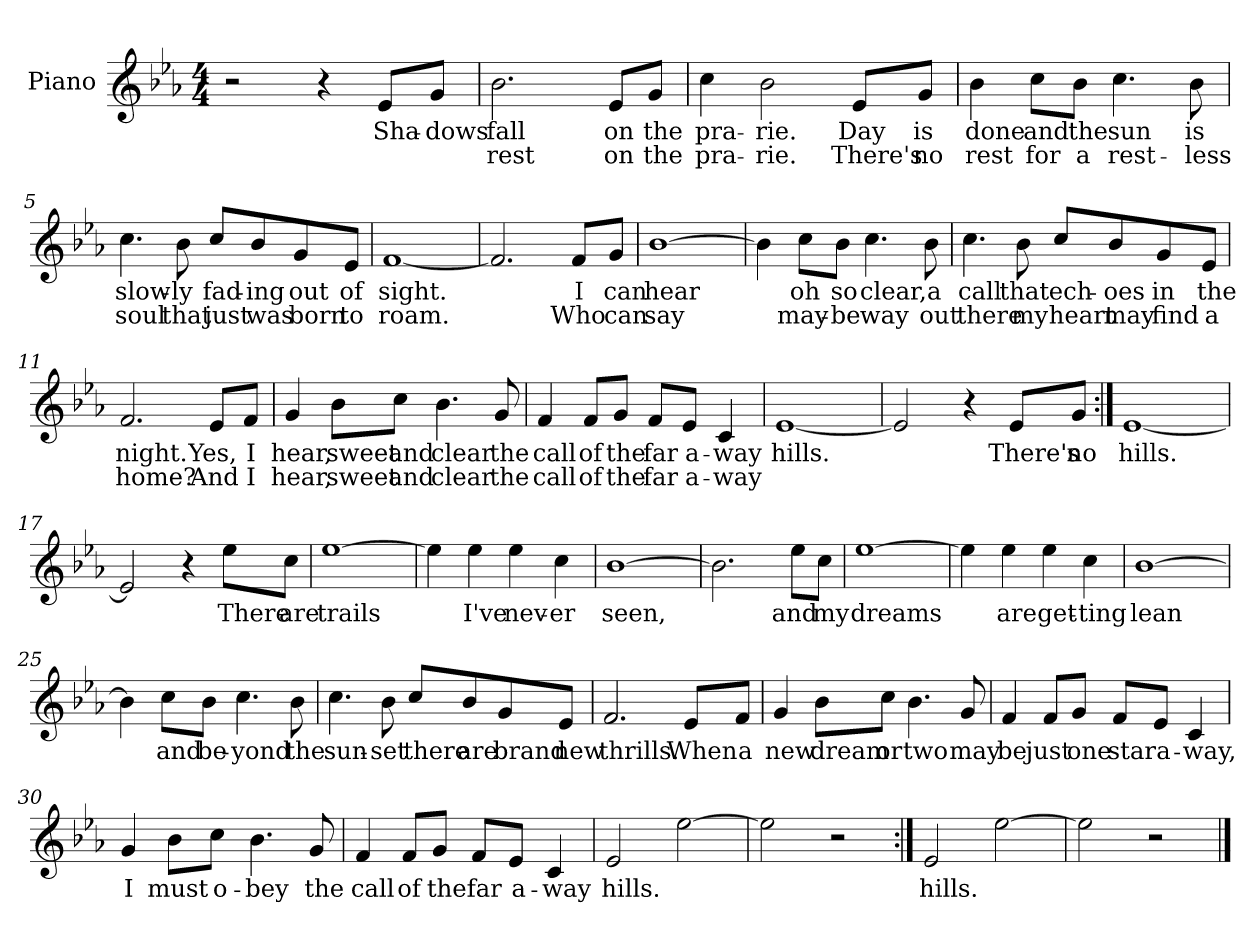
**kern	**text	**text
*part1	*part1	*part1
*staff1	*staff1	*staff1
*I"Piano	*	*
*I'Pno.	*	*
*clefG2	*	*
*k[b-e-a-]	*	*
*E-:	*	*
*M4/4	*	*
=1	=1	=1
2r	.	.
4r	.	.
8e-/L	Sha-	.
8g/J	-dows	.
=2	=2	=2
2.b-\	fall	rest
8e-/L	on	on
8g/J	the	the
=3	=3	=3
4cc\	pra-	pra-
2b-\	-rie.	-rie.
8e-/L	Day	There's
8g/J	is	no
=4	=4	=4
4b-\	done	rest
8cc\L	and	for
8b-\J	the	a
4.cc\	sun	rest-
8b-\	is	-less
!!LO:LB:g=z
=5	=5	=5
4.cc\	slow-	soul
8b-\	-ly	that
8cc/L	fad-	just
8b-/	-ing	was
8g/	out	born
8e-/J	of	to
=6	=6	=6
[1f	sight.	roam.
=7	=7	=7
2.f/]	.	.
8f/L	I	Who
8g/J	can	can
=8	=8	=8
[1b-	hear	say
=9	=9	=9
4b-\]	.	.
8cc\L	oh	may-
8b-\J	so	-be
4.cc\	clear,	way
8b-\	a	out
!!LO:LB:g=z
=10	=10	=10
4.cc\	call	there
8b-\	that	my
8cc/L	ech-	heart
8b-/	-oes	may
8g/	in	find
8e-/J	the	a
=11	=11	=11
2.f/	night.	home?
8e-/L	Yes,	And
8f/J	I	I
=12	=12	=12
4g/	hear,	hear,
8b-\L	sweet	sweet
8cc\J	and	and
4.b-\	clear	clear
8g/	the	the
=13	=13	=13
4f/	call	call
8f/L	of	of
8g/J	the	the
8f/L	far	far
8e-/J	a-	a-
4c/	-way	-way
!!LO:LB:g=z
=14	=14	=14
[1e-	hills.	.
=15	=15	=15
2e-/]	.	.
4r	.	.
8e-/L	There's	.
8g/J	no	.
=16:|!	=16:|!	=16:|!
[1e-	hills.	.
=17	=17	=17
2e-/]	.	.
4r	.	.
8ee-\L	There	.
8cc\J	are	.
=18	=18	=18
[1ee-	trails	.
=19	=19	=19
4ee-\]	.	.
4ee-\	I've	.
4ee-\	nev-	.
4cc\	-er	.
!!LO:LB:g=z
=20	=20	=20
[1b-	seen,	.
=21	=21	=21
2.b-\]	.	.
8ee-\L	and	.
8cc\J	my	.
=22	=22	=22
[1ee-	dreams	.
=23	=23	=23
4ee-\]	.	.
4ee-\	are	.
4ee-\	get-	.
4cc\	-ting	.
=24	=24	=24
[1b-	-lean	.
=25	=25	=25
4b-\]	.	.
8cc\L	and	.
8b-\J	be-	.
4.cc\	-yond	.
8b-\	the	.
!!LO:LB:g=z
=26	=26	=26
4.cc\	sun-	.
8b-\	-set	.
8cc/L	there	.
8b-/	are	.
8g/	brand	.
8e-/J	new	.
=27	=27	=27
2.f/	thrills.	.
8e-/L	When	.
8f/J	a	.
=28	=28	=28
4g/	new	.
8b-\L	dream	.
8cc\J	or	.
4.b-\	two	.
8g/	may	.
=29	=29	=29
4f/	be	.
8f/L	just	.
8g/J	one	.
8f/L	star	.
8e-/J	a-	.
4c/	-way,	.
!!LO:LB:g=z
=30	=30	=30
4g/	I	.
8b-\L	must	.
8cc\J	o-	.
4.b-\	-bey	.
8g/	the	.
=31	=31	=31
4f/	call	.
8f/L	of	.
8g/J	the	.
8f/L	far	.
8e-/J	a-	.
4c/	-way	.
=32	=32	=32
2e-/	hills.	.
[2ee-\	.	.
=33	=33	=33
2ee-\]	.	.
2r	.	.
=34:|!	=34:|!	=34:|!
2e-/	hills.	.
[2ee-\	.	.
=35	=35	=35
2ee-\]	.	.
2r	.	.
==	==	==
*-	*-	*-
